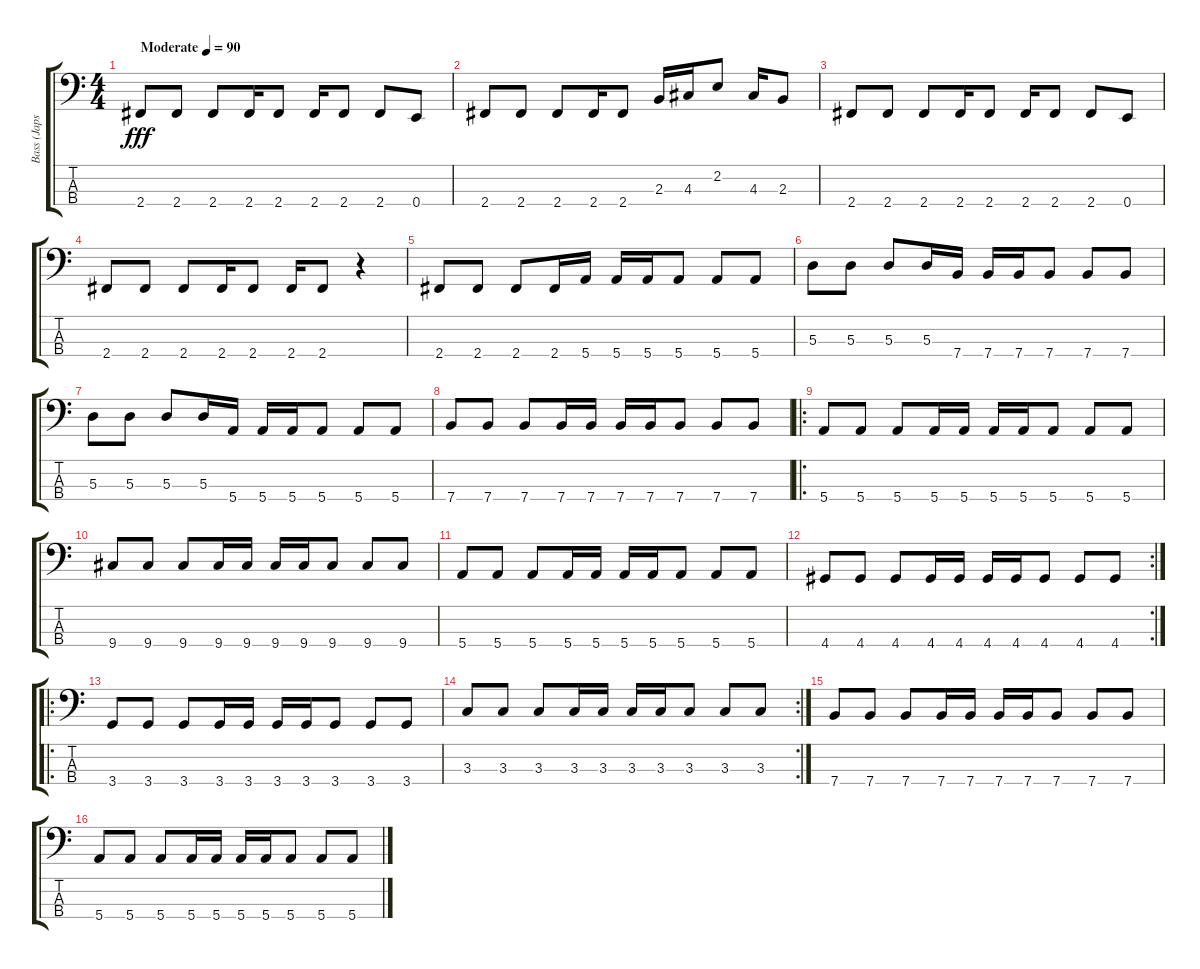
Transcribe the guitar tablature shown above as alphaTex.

\track ("Bass (Japs Sergio)" "Bass (Japs") {instrument electricbassfinger}
\staff {score tabs}
\tuning (G2 D2 A1 E1) {hide}
\ts (4 4)
\tempo (90 "Moderate")
\clef f4
\ks c
2.4.8{dy fff instrument electricbassfinger} 2.4.8 2.4.8 2.4.16 2.4.8 2.4.16 2.4.8 2.4.8 0.4.8 |
2.4.8 2.4.8 2.4.8 2.4.16 2.4.8 2.3.16 4.3.16 2.2.8 4.3.16 2.3.8 |
2.4.8 2.4.8 2.4.8 2.4.16 2.4.8 2.4.16 2.4.8 2.4.8 0.4.8 |
2.4.8 2.4.8 2.4.8 2.4.16 2.4.8 2.4.16 2.4.8 r.4 |
2.4.8 2.4.8 2.4.8 2.4.16 5.4.16 5.4.16 5.4.16 5.4.8 5.4.8 5.4.8 |
5.3.8 5.3.8 5.3.8 5.3.16 7.4.16 7.4.16 7.4.16 7.4.8 7.4.8 7.4.8 |
5.3.8 5.3.8 5.3.8 5.3.16 5.4.16 5.4.16 5.4.16 5.4.8 5.4.8 5.4.8 |
7.4.8 7.4.8 7.4.8 7.4.16 7.4.16 7.4.16 7.4.16 7.4.8 7.4.8 7.4.8 |
\ro
5.4.8 5.4.8 5.4.8 5.4.16 5.4.16 5.4.16 5.4.16 5.4.8 5.4.8 5.4.8 |
9.4.8 9.4.8 9.4.8 9.4.16 9.4.16 9.4.16 9.4.16 9.4.8 9.4.8 9.4.8 |
5.4.8 5.4.8 5.4.8 5.4.16 5.4.16 5.4.16 5.4.16 5.4.8 5.4.8 5.4.8 |
\rc 2
4.4.8 4.4.8 4.4.8 4.4.16 4.4.16 4.4.16 4.4.16 4.4.8 4.4.8 4.4.8 |
\ro
3.4.8 3.4.8 3.4.8 3.4.16 3.4.16 3.4.16 3.4.16 3.4.8 3.4.8 3.4.8 |
\rc 2
3.3.8 3.3.8 3.3.8 3.3.16 3.3.16 3.3.16 3.3.16 3.3.8 3.3.8 3.3.8 |
7.4.8 7.4.8 7.4.8 7.4.16 7.4.16 7.4.16 7.4.16 7.4.8 7.4.8 7.4.8 |
5.4.8 5.4.8 5.4.8 5.4.16 5.4.16 5.4.16 5.4.16 5.4.8 5.4.8 5.4.8
